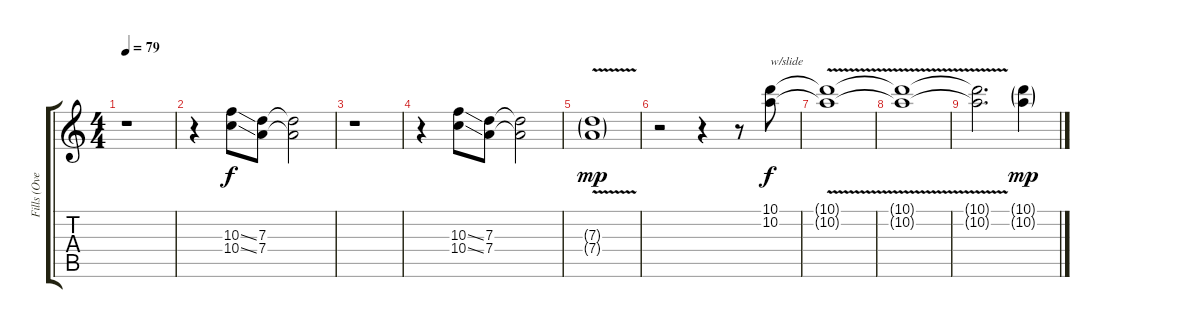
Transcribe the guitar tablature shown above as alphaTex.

\track ("Fills (Overdriven Guitar)" "Fills (Ove") {instrument overdrivenguitar}
\staff {score tabs}
\tuning (E4 B3 G3 D3 A2 E2) {hide}
\ts (4 4)
\tempo 79
\clef g2
\ks c
r.1{dy f} |
r.4 (10.3{ss} 10.4{ss}).8 (7.3 7.4).8 (7.3{t} 7.4{t}).2 |
r.1 |
r.4 (10.3{ss} 10.4{ss}).8 (7.3 7.4).8 (7.3{t} 7.4{t}).2 |
(7.3{v g} 7.4{v g}).1{dy mp} |
r.2 r.4 r.8 (10.1 10.2).8{txt "w/slide" dy f} |
(10.1{v t} 10.2{v t}).1 |
(10.1{v t} 10.2{v t}).1 |
(10.1{v t} 10.2{v t}).2{d} (10.1{g} 10.2{g}).4{dy mp}
